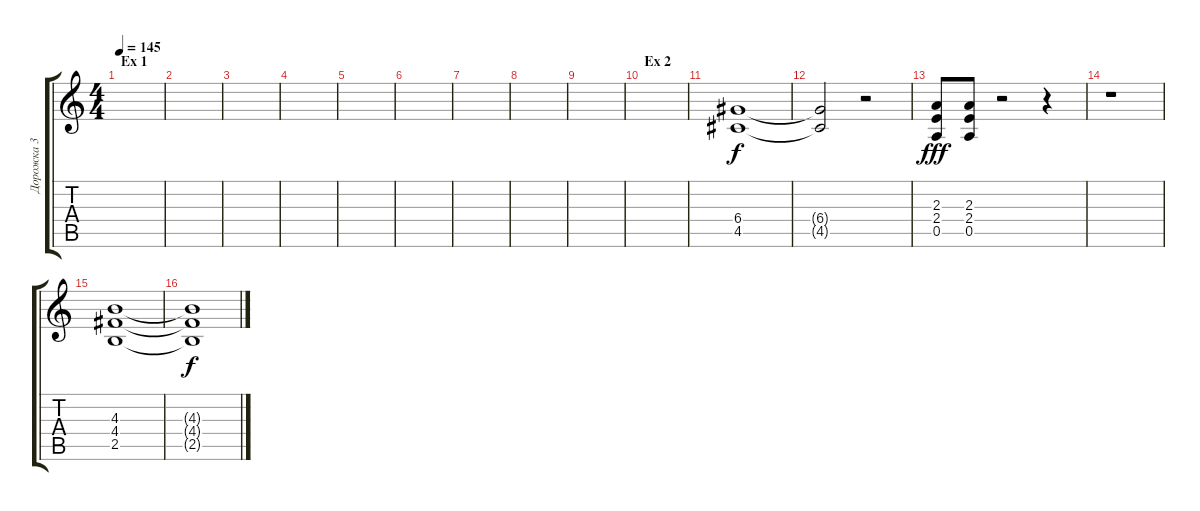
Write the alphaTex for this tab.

\track ("Дорожка 3" "Дорожка 3") {instrument overdrivenguitar}
\staff {score tabs}
\tuning (E4 B3 G3 D3 A2 E2) {hide}
\ts (4 4)
\section ("" "Ex 1")
\tempo 145
\clef g2
\ks c
|
|
|
|
|
|
|
|
|
\section ("" "Ex 2")
|
(6.4 4.5).1 |
(6.4{t} 4.5{t}).2{dy f} r.2 |
(2.3 2.4 0.5).8{dy fff} (2.3 2.4 0.5).8 r.2 r.4 |
r.1 |
(4.3 4.4 2.5).1 |
(4.3{t} 4.4{t} 2.5{t}).1{dy f}
